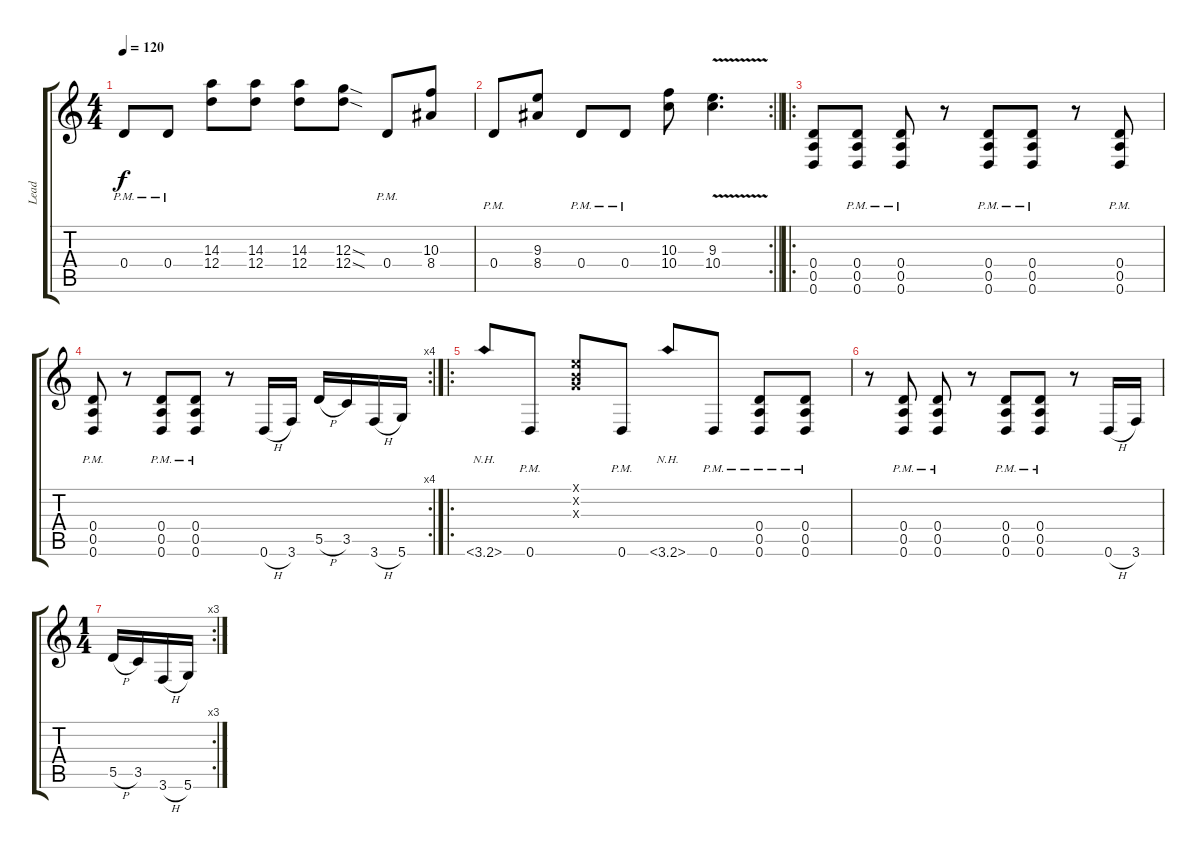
\track ("Lead" "Lead") {instrument distortionguitar}
\staff {score tabs}
\tuning (E4 B3 G3 D3 A2 D2) {hide}
\ts (4 4)
\tempo 120
\clef g2
\ks c
0.4{pm}.8{dy f} 0.4{pm}.8 (14.3 12.4).8 (14.3 12.4).8 (14.3 12.4).8 (12.3{sod} 12.4{sod}).8 0.4{pm}.8 (10.3 8.4).8 |
\rc 2
\barLineRight lightlight
0.4{pm}.8 (9.3 8.4).8 0.4{pm}.8 0.4{pm}.8 (10.3 10.4).8 (9.3 10.4{v}).4{d} |
\ro
(0.4 0.5 0.6).8 (0.4{pm} 0.5{pm} 0.6{pm}).8 (0.4{pm} 0.5{pm} 0.6{pm}).8 r.8 (0.4{pm} 0.5{pm} 0.6{pm}).8 (0.4{pm} 0.5{pm} 0.6{pm}).8 r.8 (0.4{pm} 0.5{pm} 0.6{pm}).8 |
\rc 4
(0.4{pm} 0.5{pm} 0.6{pm}).8 r.8 (0.4{pm} 0.5{pm} 0.6{pm}).8 (0.4{pm} 0.5{pm} 0.6{pm}).8 r.8 0.6{h}.16 3.6.16 5.5{h}.16 3.5.16 3.6{h}.16 5.6.16 |
\ro
3.6{nh}.8{instrument guitarharmonics} 0.6{pm}.8{instrument distortionguitar} (0.1{x} 0.2{x} 0.3{x}).8 0.6{pm}.8 3.6{nh}.8{instrument guitarharmonics} 0.6{pm}.8{instrument distortionguitar} (0.4{pm} 0.5{pm} 0.6{pm}).8 (0.4{pm} 0.5{pm} 0.6{pm}).8 |
r.8 (0.4{pm} 0.5{pm} 0.6{pm}).8 (0.4{pm} 0.5{pm} 0.6{pm}).8 r.8 (0.4{pm} 0.5{pm} 0.6{pm}).8 (0.4{pm} 0.5{pm} 0.6{pm}).8 r.8 0.6{h}.16 3.6.16 |
\rc 3
\ts (1 4)
5.5{h}.16 3.5.16 3.6{h}.16 5.6.16
